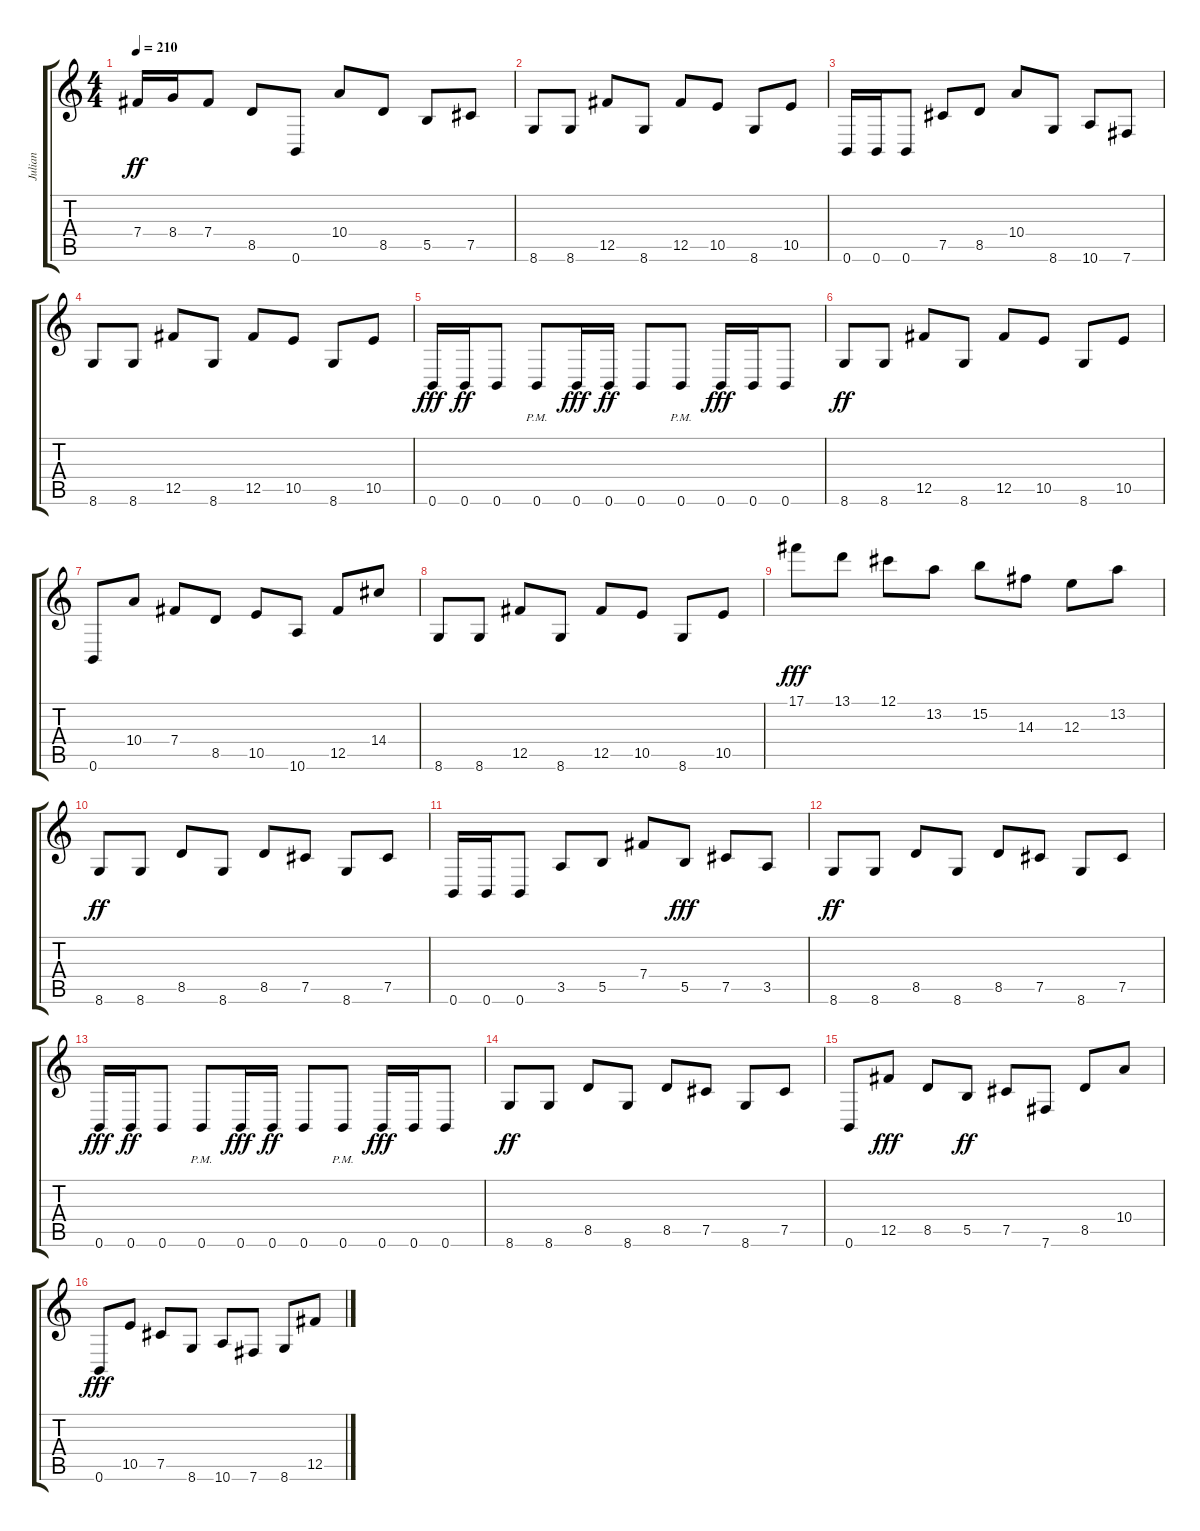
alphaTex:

\track ("Julian" "Julian") {instrument overdrivenguitar}
\staff {score tabs}
\tuning (Db4 Ab3 E3 B2 Gb2 B1) {hide}
\ts (4 4)
\tempo 210
\clef g2
\ks c
7.4.16{dy ff instrument overdrivenguitar} 8.4.16 7.4.8 8.5.8 0.6.8 10.4.8 8.5.8 5.5.8 7.5.8 |
8.6.8 8.6.8 12.5.8 8.6.8 12.5.8 10.5.8 8.6.8 10.5.8 |
0.6.16 0.6.16 0.6.8 7.5.8 8.5.8 10.4.8 8.6.8 10.6.8 7.6.8 |
8.6.8 8.6.8 12.5.8 8.6.8 12.5.8 10.5.8 8.6.8 10.5.8 |
0.6.16{dy fff} 0.6.16{dy ff} 0.6.8 0.6{pm}.8 0.6.16{dy fff} 0.6.16{dy ff} 0.6.8 0.6{pm}.8 0.6.16{dy fff} 0.6.16 0.6.8 |
8.6.8{dy ff} 8.6.8 12.5.8 8.6.8 12.5.8 10.5.8 8.6.8 10.5.8 |
0.6.8 10.4.8 7.4.8 8.5.8 10.5.8 10.6.8 12.5.8 14.4.8 |
8.6.8 8.6.8 12.5.8 8.6.8 12.5.8 10.5.8 8.6.8 10.5.8 |
17.1.8{dy fff} 13.1.8 12.1.8 13.2.8 15.2.8 14.3.8 12.3.8 13.2.8 |
8.6.8{dy ff} 8.6.8 8.5.8 8.6.8 8.5.8 7.5.8 8.6.8 7.5.8 |
0.6.16 0.6.16 0.6.8 3.5.8 5.5.8 7.4.8 5.5.8{dy fff} 7.5.8 3.5.8 |
8.6.8{dy ff} 8.6.8 8.5.8 8.6.8 8.5.8 7.5.8 8.6.8 7.5.8 |
0.6.16{dy fff} 0.6.16{dy ff} 0.6.8 0.6{pm}.8 0.6.16{dy fff} 0.6.16{dy ff} 0.6.8 0.6{pm}.8 0.6.16{dy fff} 0.6.16 0.6.8 |
8.6.8{dy ff} 8.6.8 8.5.8 8.6.8 8.5.8 7.5.8 8.6.8 7.5.8 |
0.6.8 12.5.8{dy fff} 8.5.8 5.5.8{dy ff} 7.5.8 7.6.8 8.5.8 10.4.8 |
0.6.8{dy fff} 10.5.8 7.5.8 8.6.8 10.6.8 7.6.8 8.6.8 12.5.8
